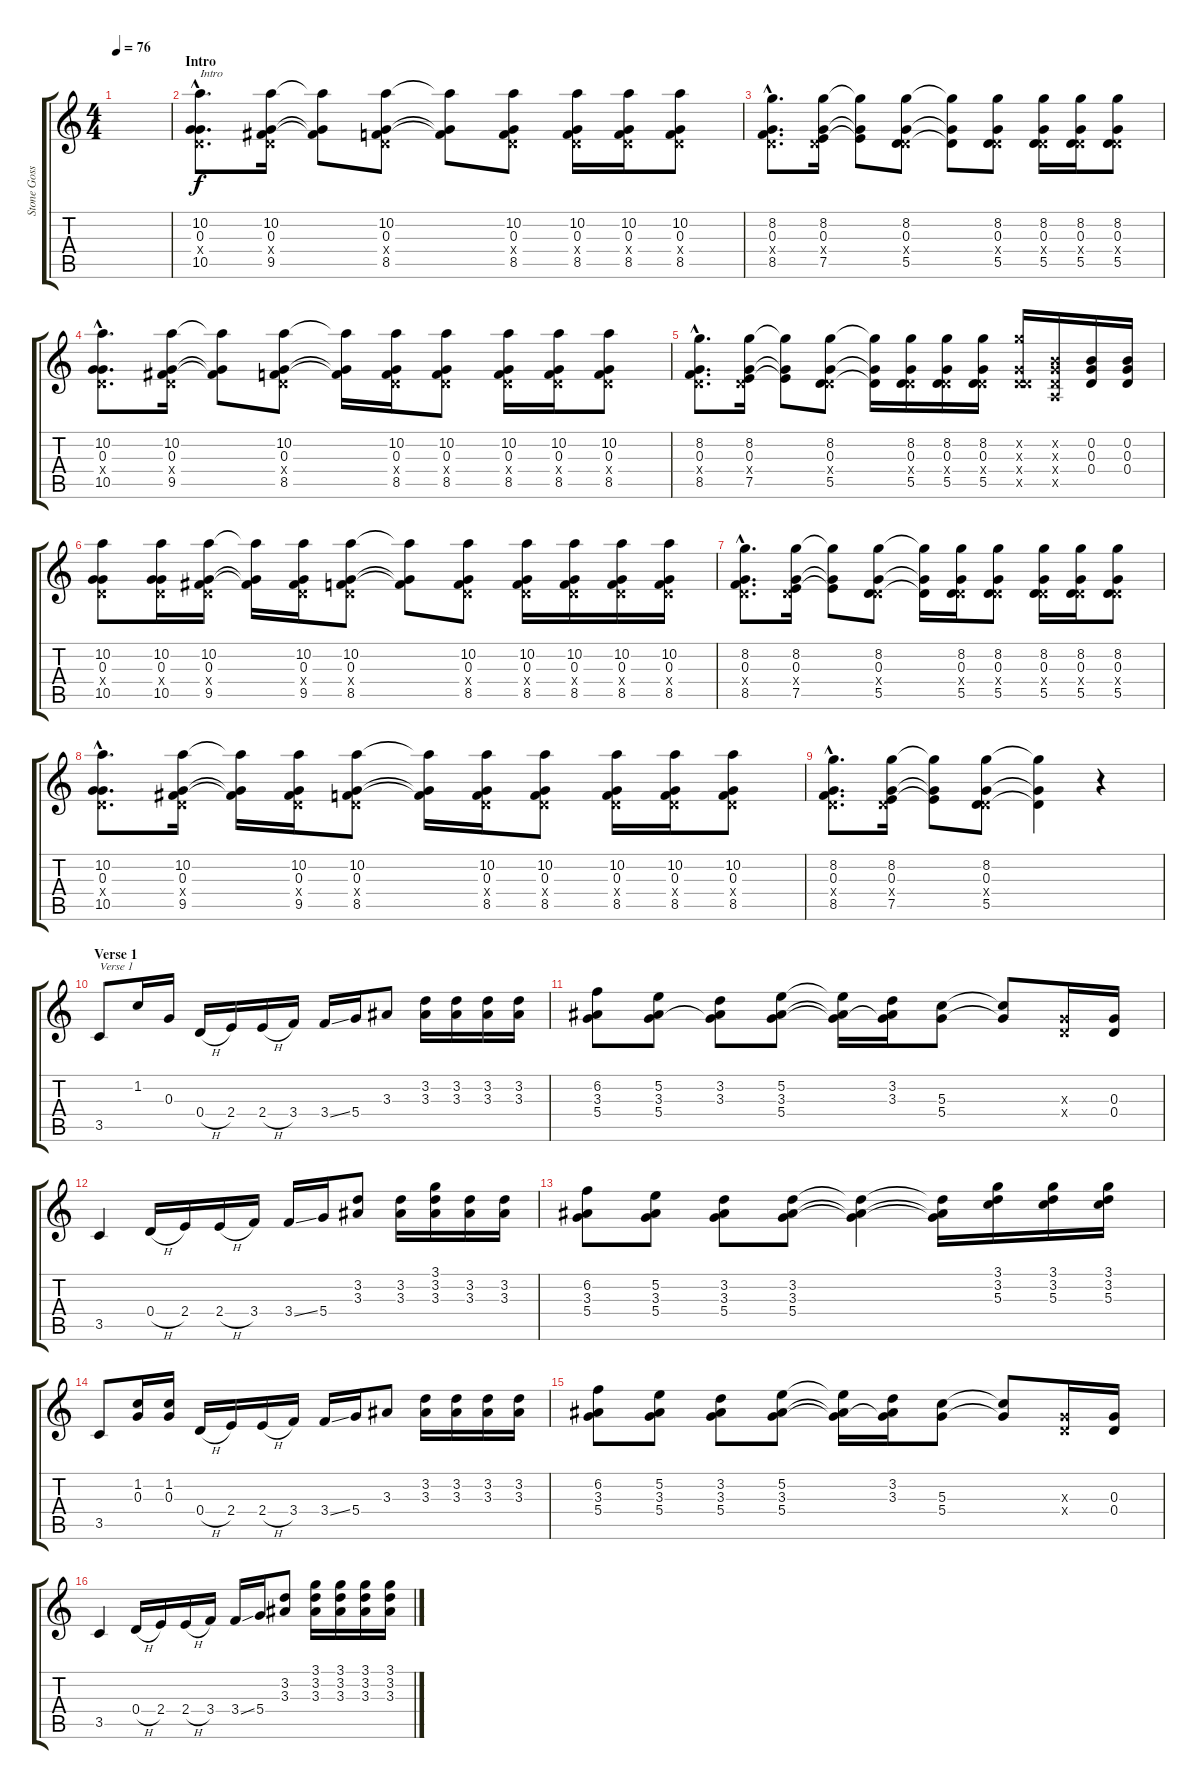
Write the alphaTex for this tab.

\track ("Stone Gossard" "Stone Goss") {instrument distortionguitar}
\staff {score tabs}
\tuning (E4 B3 G3 D3 A2 E2) {hide}
\ts (4 4)
\tempo 76
\clef g2
\ks c
|
\section ("" "Intro")
(10.2{hac} 0.3{hac} 0.4{hac x} 10.5{hac}).8{d txt "Intro"} (10.2 0.3 0.4{x} 9.5).16 (10.2{t} 0.3{t} 9.5{t}).8 (10.2 0.3 0.4{x} 8.5).8 (10.2{t} 0.3{t} 8.5{t}).8 (10.2 0.3 0.4{x} 8.5).8 (10.2 0.3 0.4{x} 8.5).16 (10.2 0.3 0.4{x} 8.5).16 (10.2 0.3 0.4{x} 8.5).8 |
(8.2{hac} 0.3{hac} 0.4{hac x} 8.5{hac}).8{d} (8.2 0.3 0.4{x} 7.5).16 (8.2{t} 0.3{t} 7.5{t}).8 (8.2 0.3 0.4{x} 5.5).8 (8.2{t} 0.3{t} 5.5{t}).8 (8.2 0.3 0.4{x} 5.5).8 (8.2 0.3 0.4{x} 5.5).16 (8.2 0.3 0.4{x} 5.5).16 (8.2 0.3 0.4{x} 5.5).8 |
(10.2{hac} 0.3{hac} 0.4{hac x} 10.5{hac}).8{d} (10.2 0.3 0.4{x} 9.5).16 (10.2{t} 0.3{t} 9.5{t}).8 (10.2 0.3 0.4{x} 8.5).8 (10.2{t} 0.3{t} 8.5{t}).16 (10.2 0.3 0.4{x} 8.5).16 (10.2 0.3 0.4{x} 8.5).8 (10.2 0.3 0.4{x} 8.5).16 (10.2 0.3 0.4{x} 8.5).16 (10.2 0.3 0.4{x} 8.5).8 |
(8.2{hac} 0.3{hac} 0.4{hac x} 8.5{hac}).8{d} (8.2 0.3 0.4{x} 7.5).16 (8.2{t} 0.3{t} 7.5{t}).8 (8.2 0.3 0.4{x} 5.5).8 (8.2{t} 0.3{t} 5.5{t}).16 (8.2 0.3 0.4{x} 5.5).16 (8.2 0.3 0.4{x} 5.5).16 (8.2 0.3 0.4{x} 5.5).16 (8.2{x} 0.3{x} 0.4{x} 5.5{x}).16 (0.2{x} 0.3{x} 0.4{x} 0.5{x}).16 (0.2 0.3 0.4).16 (0.2 0.3 0.4).16 |
(10.2 0.3 0.4{x} 10.5).8 (10.2 0.3 0.4{x} 10.5).16 (10.2 0.3 0.4{x} 9.5).16 (10.2{t} 0.3{t} 9.5{t}).16 (10.2 0.3 0.4{x} 9.5).16 (10.2 0.3 0.4{x} 8.5).8 (10.2{t} 0.3{t} 8.5{t}).8 (10.2 0.3 0.4{x} 8.5).8 (10.2 0.3 0.4{x} 8.5).16 (10.2 0.3 0.4{x} 8.5).16 (10.2 0.3 0.4{x} 8.5).16 (10.2 0.3 0.4{x} 8.5).16 |
(8.2{hac} 0.3{hac} 0.4{hac x} 8.5{hac}).8{d} (8.2 0.3 0.4{x} 7.5).16 (8.2{t} 0.3{t} 7.5{t}).8 (8.2 0.3 0.4{x} 5.5).8 (8.2{t} 0.3{t} 5.5{t}).16 (8.2 0.3 0.4{x} 5.5).16 (8.2 0.3 0.4{x} 5.5).8 (8.2 0.3 0.4{x} 5.5).16 (8.2 0.3 0.4{x} 5.5).16 (8.2 0.3 0.4{x} 5.5).8 |
(10.2{hac} 0.3{hac} 0.4{hac x} 10.5{hac}).8{d} (10.2 0.3 0.4{x} 9.5).16 (10.2{t} 0.3{t} 9.5{t}).16 (10.2 0.3 0.4{x} 9.5).16 (10.2 0.3 0.4{x} 8.5).8 (10.2{t} 0.3{t} 8.5{t}).16 (10.2 0.3 0.4{x} 8.5).16 (10.2 0.3 0.4{x} 8.5).8 (10.2 0.3 0.4{x} 8.5).16 (10.2 0.3 0.4{x} 8.5).16 (10.2 0.3 0.4{x} 8.5).8 |
(8.2{hac} 0.3{hac} 0.4{hac x} 8.5{hac}).8{d} (8.2 0.3 0.4{x} 7.5).16 (8.2{t} 0.3{t} 7.5{t}).8 (8.2 0.3 0.4{x} 5.5).8 (8.2{t} 0.3{t} 5.5{t}).4 r.4 |
\section ("" "Verse 1")
3.5.8{txt "Verse 1"} 1.2.16 0.3.16 0.4{h}.16 2.4.16 2.4{h}.16 3.4.16 3.4{ss}.16 5.4.16 3.3.8 (3.2 3.3).16 (3.2 3.3).16 (3.2 3.3).16 (3.2 3.3).16 |
(6.2 3.3 5.4).8 (5.2 3.3 5.4).8 (3.2 3.3 5.4{t}).8 (5.2 3.3 5.4).8 (5.2{t} 3.3{t} 5.4{t}).16 (3.2 3.3 5.4{t}).16 (5.3 5.4).8 (5.3{t} 5.4{t}).8 (0.3{x} 0.4{x}).16 (0.3 0.4).16 |
3.5.4 0.4{h}.16 2.4.16 2.4{h}.16 3.4.16 3.4{ss}.16 5.4.16 (3.2 3.3).8 (3.2 3.3).16 (3.1 3.2 3.3).16 (3.2 3.3).16 (3.2 3.3).16 |
(6.2 3.3 5.4).8 (5.2 3.3 5.4).8 (3.2 3.3 5.4).8 (3.2 3.3 5.4).8 (3.2{t} 3.3{t} 5.4{t}).4 (3.2{t} 3.3{t} 5.4{t}).16 (3.1 3.2 5.3).16 (3.1 3.2 5.3).16 (3.1 3.2 5.3).16 |
3.5.8 (1.2 0.3).16 (1.2 0.3).16 0.4{h}.16 2.4.16 2.4{h}.16 3.4.16 3.4{ss}.16 5.4.16 3.3.8 (3.2 3.3).16 (3.2 3.3).16 (3.2 3.3).16 (3.2 3.3).16 |
(6.2 3.3 5.4).8 (5.2 3.3 5.4).8 (3.2 3.3 5.4).8 (5.2 3.3 5.4).8 (5.2{t} 3.3{t} 5.4{t}).16 (3.2 3.3 5.4{t}).16 (5.3 5.4).8 (5.3{t} 5.4{t}).8 (0.3{x} 0.4{x}).16 (0.3 0.4).16 |
3.5.4 0.4{h}.16 2.4.16 2.4{h}.16 3.4.16 3.4{ss}.16 5.4.16 (3.2 3.3).8 (3.1 3.2 3.3).16 (3.1 3.2 3.3).16 (3.1 3.2 3.3).16 (3.1 3.2 3.3).16
